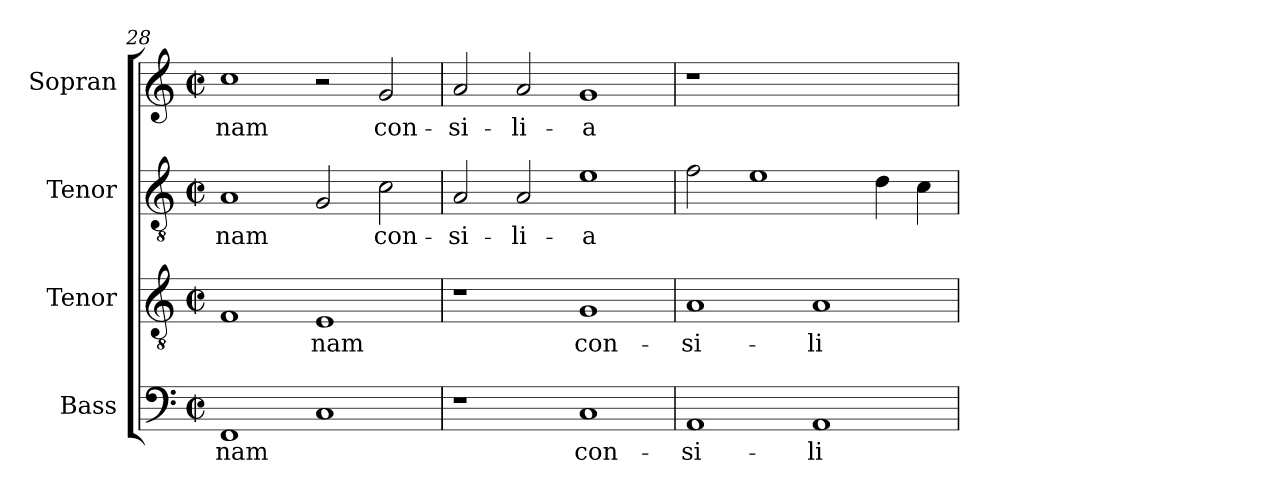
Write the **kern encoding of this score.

**kern	**text	**kern	**text	**kern	**text	**kern	**text
*part4	*part4	*part3	*part3	*part2	*part2	*part1	*part1
*staff4	*staff4	*staff3	*staff3	*staff2	*staff2	*staff1	*staff1
*I"Bass	*	*I"Tenor	*	*I"Tenor	*	*I"Sopran	*
*	*	*I'Tenor	*	*	*	*	*
*clefF4	*	*clefGv2	*	*clefGv2	*	*clefG2	*
*	*	*ITrd7c12	*	*ITrd7c12	*	*	*
*k[]	*	*k[]	*	*k[]	*	*k[]	*
*M2/2	*	*M2/2	*	*M2/2	*	*M2/2	*
*met(c|)	*	*met(c|)	*	*met(c|)	*	*met(c|)	*
=28	=28	=28	=28	=28	=28	=28	=28
!	!LO:LY:b:color=#000000	!	!	!	!	!	!
!	!	!	!	!	!LO:LY:b:color=#000000	!	!
!	!	!	!	!	!	!	!LO:LY:b:color=#000000
1FFi	-nam	1FFi	.	1AAi	-nam	1cci	-nam
!	!	!	!LO:LY:b:color=#000000	!	!	!	!
1Ci	.	1EEi	-nam	2GGi/	.	2r	.
!	!	!	!	!	!LO:LY:b:color=#000000	!	!
!	!	!	!	!	!	!	!LO:LY:b:color=#000000
.	.	.	.	2Ci\	con-	2gi/	con-
!!LO:LB:g=z
=29	=29	=29	=29	=29	=29	=29	=29
!	!	!	!	!	!LO:LY:b:color=#000000	!	!
!	!	!	!	!	!	!	!LO:LY:b:color=#000000
1r	.	1r	.	2AAi/	-si-	2ai/	-si-
!	!	!	!	!	!LO:LY:b:color=#000000	!	!
!	!	!	!	!	!	!	!LO:LY:b:color=#000000
.	.	.	.	2AAi/	-li-	2ai/	-li-
!	!LO:LY:b:color=#000000	!	!	!	!	!	!
!	!	!	!LO:LY:b:color=#000000	!	!	!	!
!	!	!	!	!	!LO:LY:b:color=#000000	!	!
!	!	!	!	!	!	!	!LO:LY:b:color=#000000
1Ci	con-	1GGi	con-	1Ei	-a	1gi	-a
=30	=30	=30	=30	=30	=30	=30	=30
!	!LO:LY:b:color=#000000	!	!	!	!	!	!
!	!	!	!LO:LY:b:color=#000000	!	!	!LO:N:vis=1	!
1AAi	-si-	1AAi	-si-	2Fi\	.	1r	.
.	.	.	.	1Ei	.	.	.
!	!LO:LY:b:color=#000000	!	!	!	!	!	!
!	!	!	!LO:LY:b:color=#000000	!	!	!	!
1AAi	-li-	1AAi	-li-	.	.	1ryy	.
.	.	.	.	4Di\	.	.	.
.	.	.	.	4Ci\	.	.	.
=	=	=	=	=	=	=	=
*-	*-	*-	*-	*-	*-	*-	*-
